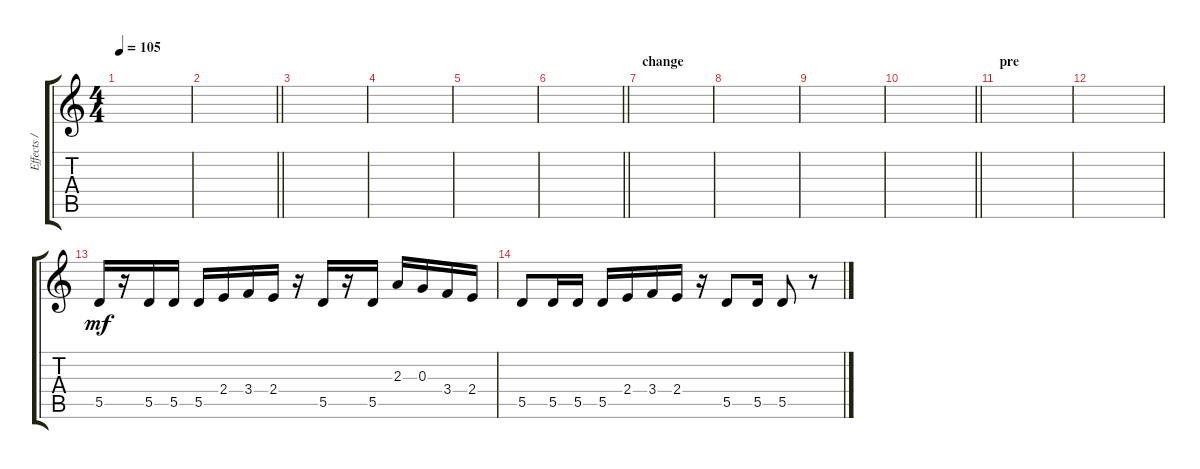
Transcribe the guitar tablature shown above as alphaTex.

\track ("Effects / Guitar Dub" "Effects / ") {instrument acousticguitarsteel}
\staff {score tabs}
\tuning (E4 B3 G3 D3 A2 E2) {hide}
\ts (4 4)
\tempo 105
\clef g2
\ks c
|
\barLineRight lightlight
|
\section ("" "")
|
|
|
\barLineRight lightlight
|
\section ("" "change")
|
|
|
\barLineRight lightlight
|
\section ("" "pre")
|
|
5.5.16{dy mf volume 9 instrument distortionguitar} r.16 5.5.16 5.5.16 5.5.16 2.4.16 3.4.16 2.4.16 r.16 5.5.16 r.16 5.5.16 2.3.16 0.3.16 3.4.16 2.4.16 |
5.5.8 5.5.16 5.5.16 5.5.16 2.4.16 3.4.16 2.4.16 r.16 5.5.8 5.5.16 5.5.8 r.8
